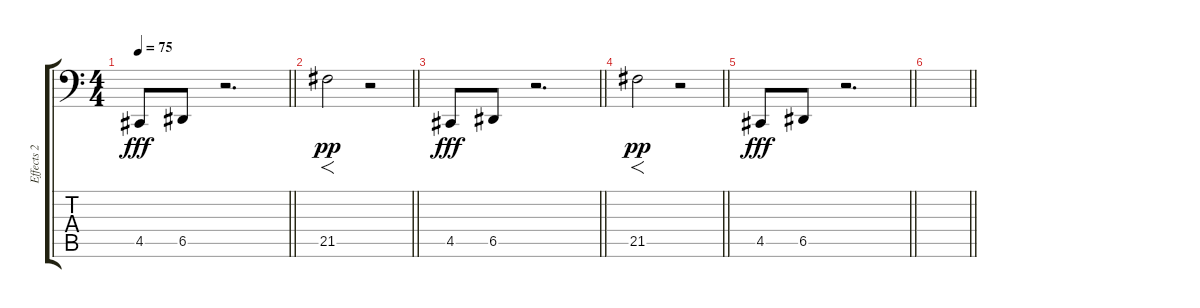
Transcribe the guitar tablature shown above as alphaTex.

\track ("Effects 2" "Effects 2") {instrument ocarina}
\staff {score tabs}
\tuning (E3 B2 G2 D2 A1 E1) {hide}
\ts (4 4)
\tempo 75
\clef f4
\barLineRight lightlight
\ks c
4.5.8{dy fff} 6.5.8 r.2{d} |
\barLineRight lightlight
21.5.2{f dy pp} r.2 |
\barLineRight lightlight
4.5.8{dy fff} 6.5.8 r.2{d} |
\barLineRight lightlight
21.5.2{f dy pp} r.2 |
\barLineRight lightlight
4.5.8{dy fff} 6.5.8 r.2{d} |
\barLineRight lightlight
